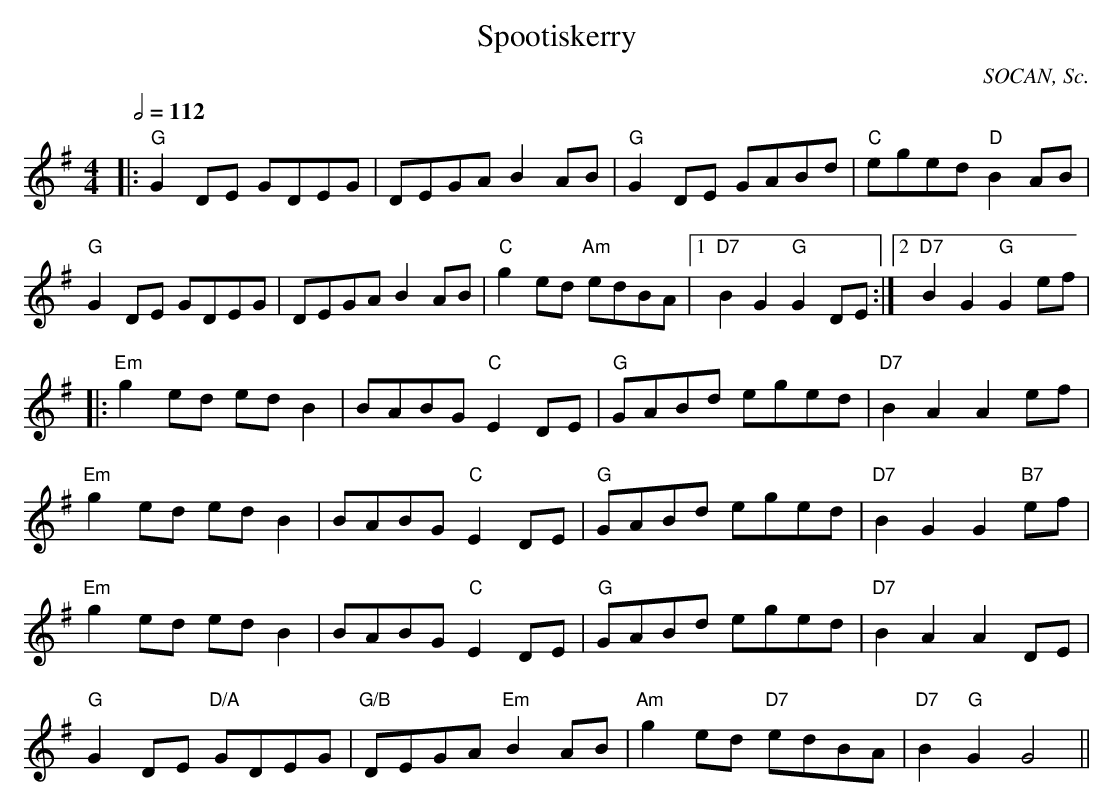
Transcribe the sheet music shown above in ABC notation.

X:1
T:Spootiskerry
C:SOCAN, Sc.
M:4/4
L:1/8
Q:1/2=112
K:G
 |: "G"G2 DE GDEG | DEGA B2 AB | "G"G2 DE GABd | "C"eged "D"B2 AB |
"G"G2 DE GDEG | DEGA B2 AB | "C"g2 ed "Am"edBA |1 "D7"B2 G2 "G"G2 DE :|2 "D7"B2 G2 "G"G2 ef |
  |: "Em"g2 ed ed B2 | BABG "C"E2 DE | "G"GABd eged | "D7"B2 A2 A2 ef |
  "Em"g2 ed ed B2 | BABG "C"E2 DE | "G"GABd eged | "D7"B2 G2 G2 "B7"ef |
  "Em"g2 ed ed B2 | BABG "C"E2 DE | "G"GABd eged | "D7"B2 A2 A2 DE |
  "G"G2 DE "D/A"GDEG | "G/B"DEGA "Em"B2 AB | "Am"g2 ed "D7"edBA | "D7"B2 "G"G2 G4 ||
